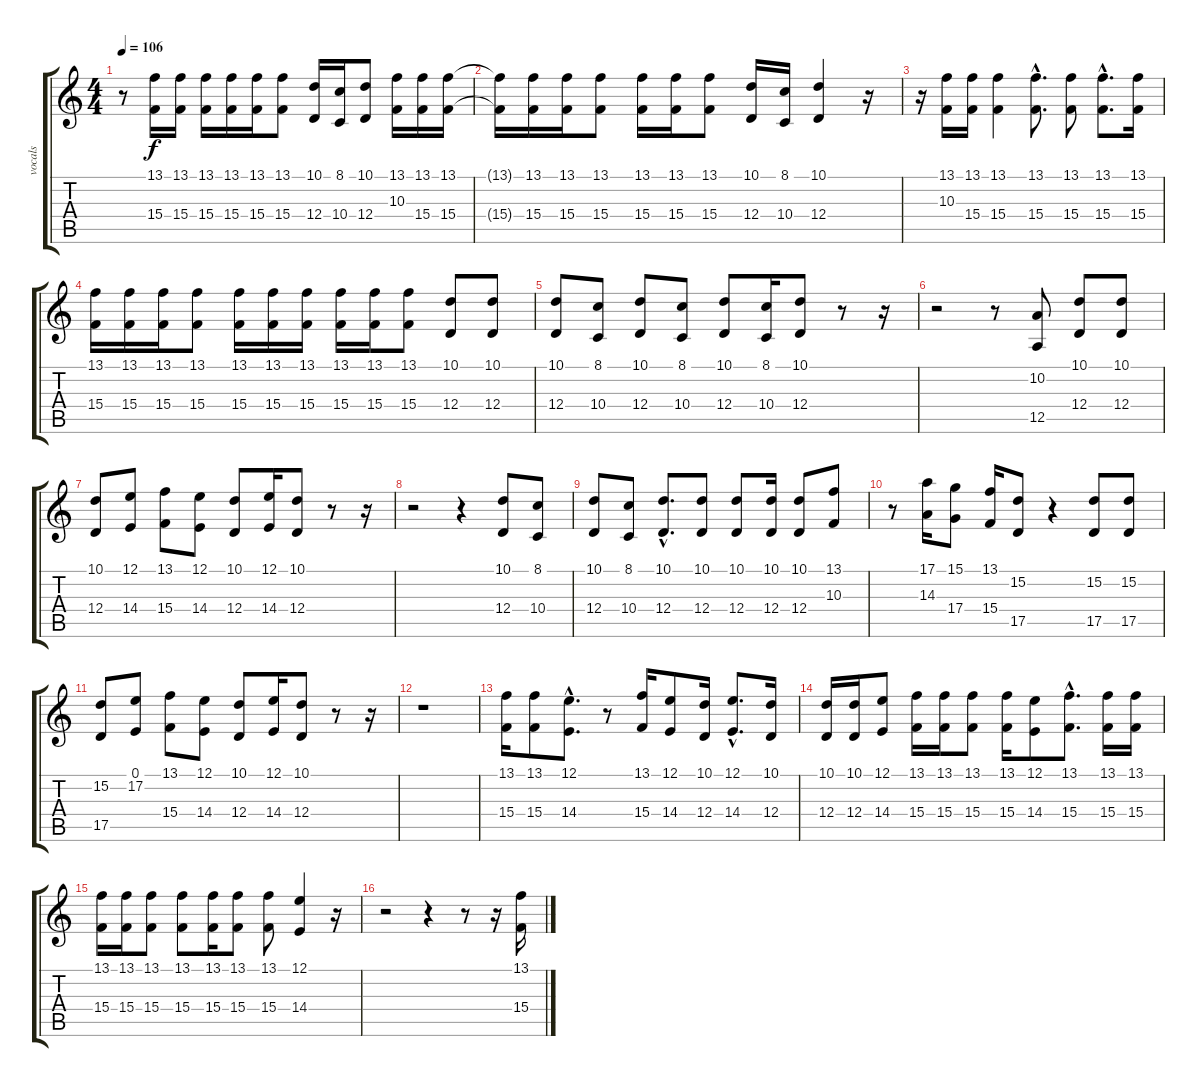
\track ("vocals" "vocals") {instrument altosax}
\staff {score tabs}
\tuning (E4 B3 G3 D3 A2 E2) {hide}
\ts (4 4)
\tempo 106
\clef g2
\ks c
r.8{dy f} (13.1 15.4).16 (13.1 15.4).16 (13.1 15.4).16 (13.1 15.4).16 (13.1 15.4).16 (13.1 15.4).8 (10.1 12.4).16 (8.1 10.4).16 (10.1 12.4).8 (13.1 10.3).16 (13.1 15.4).16 (13.1 15.4).16 |
(13.1{t} 15.4{t}).16 (13.1 15.4).16 (13.1 15.4).16 (13.1 15.4).8 (13.1 15.4).16 (13.1 15.4).16 (13.1 15.4).8 (10.1 12.4).16 (8.1 10.4).16 (10.1 12.4).4 r.16 |
r.16 (13.1 10.3).16 (13.1 15.4).16 (13.1 15.4).4 (13.1{hac} 15.4{hac}).8{d} (13.1 15.4).8 (13.1{hac} 15.4{hac}).8{d} (13.1 15.4).16 |
(13.1 15.4).16 (13.1 15.4).16 (13.1 15.4).16 (13.1 15.4).8 (13.1 15.4).16 (13.1 15.4).16 (13.1 15.4).16 (13.1 15.4).16 (13.1 15.4).16 (13.1 15.4).8 (10.1 12.4).8 (10.1 12.4).8 |
(10.1 12.4).8 (8.1 10.4).8 (10.1 12.4).8 (8.1 10.4).8 (10.1 12.4).8 (8.1 10.4).16 (10.1 12.4).8 r.8 r.16 |
r.2 r.8 (10.2 12.5).8 (10.1 12.4).8 (10.1 12.4).8 |
(10.1 12.4).8 (12.1 14.4).8 (13.1 15.4).8 (12.1 14.4).8 (10.1 12.4).8 (12.1 14.4).16 (10.1 12.4).8 r.8 r.16 |
r.2 r.4 (10.1 12.4).8 (8.1 10.4).8 |
(10.1 12.4).8 (8.1 10.4).8 (10.1{hac} 12.4{hac}).8{d} (10.1 12.4).8 (10.1 12.4).8 (10.1 12.4).16 (10.1 12.4).8 (13.1 10.3).8 |
r.8 (17.1 14.3).16 (15.1 17.4).8 (13.1 15.4).16 (15.2 17.5).8 r.4 (15.2 17.5).8 (15.2 17.5).8 |
(15.2 17.5).8 (0.1 17.2).8 (13.1 15.4).8 (12.1 14.4).8 (10.1 12.4).8 (12.1 14.4).16 (10.1 12.4).8 r.8 r.16 |
r.1 |
(13.1 15.4).16 (13.1 15.4).8 (12.1{hac} 14.4{hac}).8{d} r.8 (13.1 15.4).16 (12.1 14.4).8 (10.1 12.4).16 (12.1{hac} 14.4{hac}).8{d} (10.1 12.4).16 |
(10.1 12.4).16 (10.1 12.4).16 (12.1 14.4).8 (13.1 15.4).16 (13.1 15.4).16 (13.1 15.4).8 (13.1 15.4).16 (12.1 14.4).8 (13.1{hac} 15.4{hac}).8{d} (13.1 15.4).16 (13.1 15.4).16 |
(13.1 15.4).16 (13.1 15.4).16 (13.1 15.4).8 (13.1 15.4).8 (13.1 15.4).16 (13.1 15.4).8 (13.1 15.4).8 (12.1 14.4).4 r.16 |
r.2 r.4 r.8 r.16 (13.1 15.4).16
